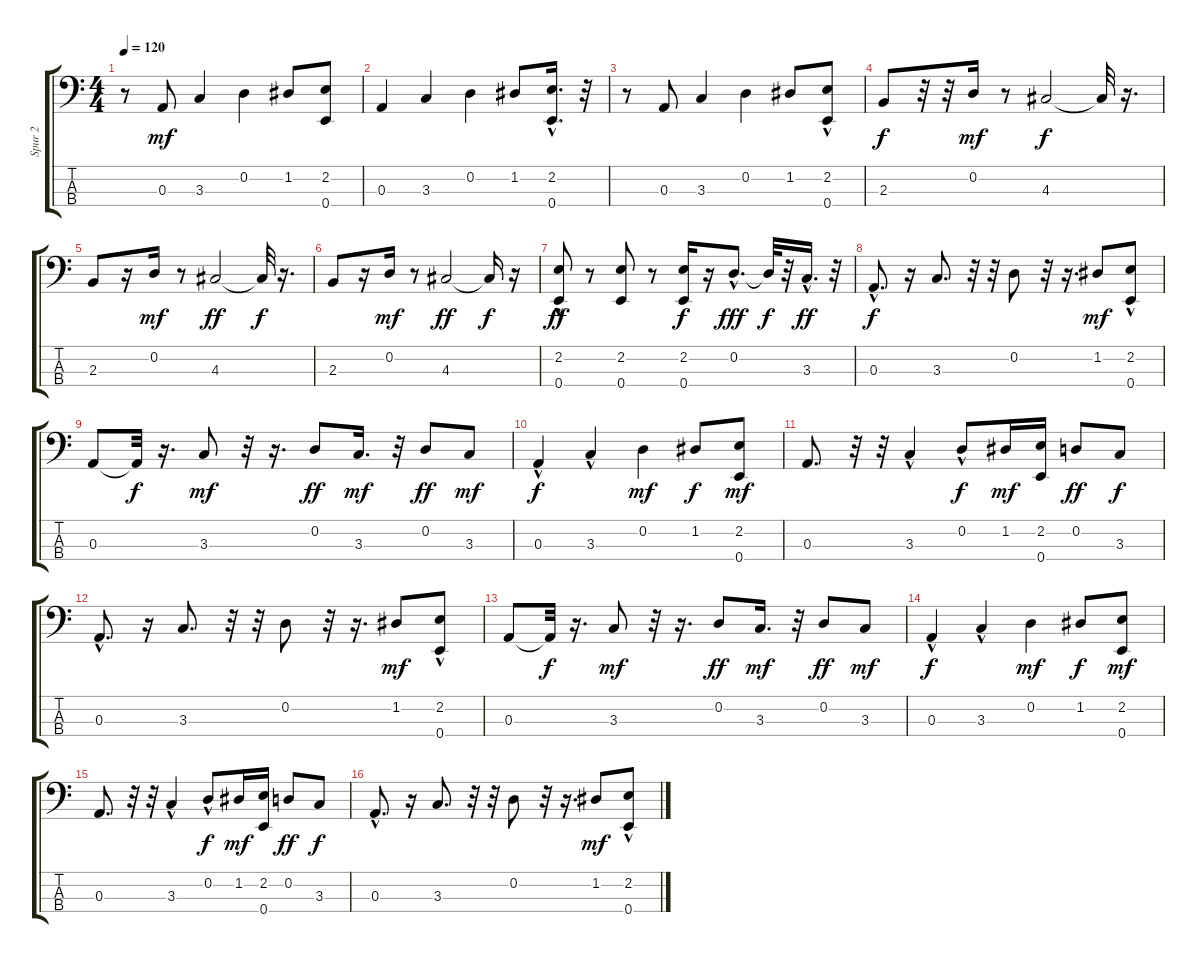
\track ("Spur 2" "Spur 2") {instrument synthbass2}
\staff {score tabs}
\tuning (G2 D2 A1 E1) {hide}
\ts (4 4)
\tempo 120
\clef f4
\ks c
r.8{dy mf} 0.3.8 3.3.4 0.2.4 1.2.8 (2.2 0.4).8 |
0.3.4 3.3.4 0.2.4 1.2.8 (2.2 0.4{hac}).16{d} r.32 |
r.8 0.3.8 3.3.4 0.2.4 1.2.8 (2.2{hac} 0.4).8 |
2.3.8{dy f} r.32 r.32 0.2.16{dy mf} r.8 4.3.2{dy f} 4.3{t}.32 r.16{d} |
2.3.8 r.16 0.2.16{dy mf} r.8 4.3.2{dy ff} 4.3{t}.32{dy f} r.16{d} |
2.3.8 r.16 0.2.16{dy mf} r.8 4.3.2{dy ff} 4.3{t}.16{dy f} r.16 |
(2.2{hac} 0.4).8{dy ff} r.8 (2.2 0.4).8 r.8 (2.2 0.4).16{dy f} r.16 0.2{hac}.8{d dy fff} 0.2{t}.32{dy f} r.32 3.3{hac}.16{d dy ff} r.32 |
0.3{hac}.8{d dy f} r.16 3.3.8{d} r.32 r.32 0.2.8 r.32 r.16{d} 1.2.8{dy mf} (2.2{hac} 0.4).8 |
0.3.8 0.3{t}.32{dy f} r.16{d} 3.3.8{dy mf} r.32 r.16{d} 0.2.8{dy ff} 3.3.16{d dy mf} r.32 0.2.8{dy ff} 3.3.8{dy mf} |
0.3{hac}.4{dy f} 3.3{hac}.4 0.2.4{dy mf} 1.2.8{dy f} (2.2 0.4).8{dy mf} |
0.3.8{d} r.32 r.32 3.3{hac}.4 0.2{hac}.8{dy f} 1.2.16{dy mf} (2.2 0.4).16 0.2.8{dy ff} 3.3.8{dy f} |
0.3{hac}.8{d} r.16 3.3.8{d} r.32 r.32 0.2.8 r.32 r.16{d} 1.2.8{dy mf} (2.2{hac} 0.4).8 |
0.3.8 0.3{t}.32{dy f} r.16{d} 3.3.8{dy mf} r.32 r.16{d} 0.2.8{dy ff} 3.3.16{d dy mf} r.32 0.2.8{dy ff} 3.3.8{dy mf} |
0.3{hac}.4{dy f} 3.3{hac}.4 0.2.4{dy mf} 1.2.8{dy f} (2.2 0.4).8{dy mf} |
0.3.8{d} r.32 r.32 3.3{hac}.4 0.2{hac}.8{dy f} 1.2.16{dy mf} (2.2 0.4).16 0.2.8{dy ff} 3.3.8{dy f} |
0.3{hac}.8{d} r.16 3.3.8{d} r.32 r.32 0.2.8 r.32 r.16{d} 1.2.8{dy mf} (2.2{hac} 0.4).8
